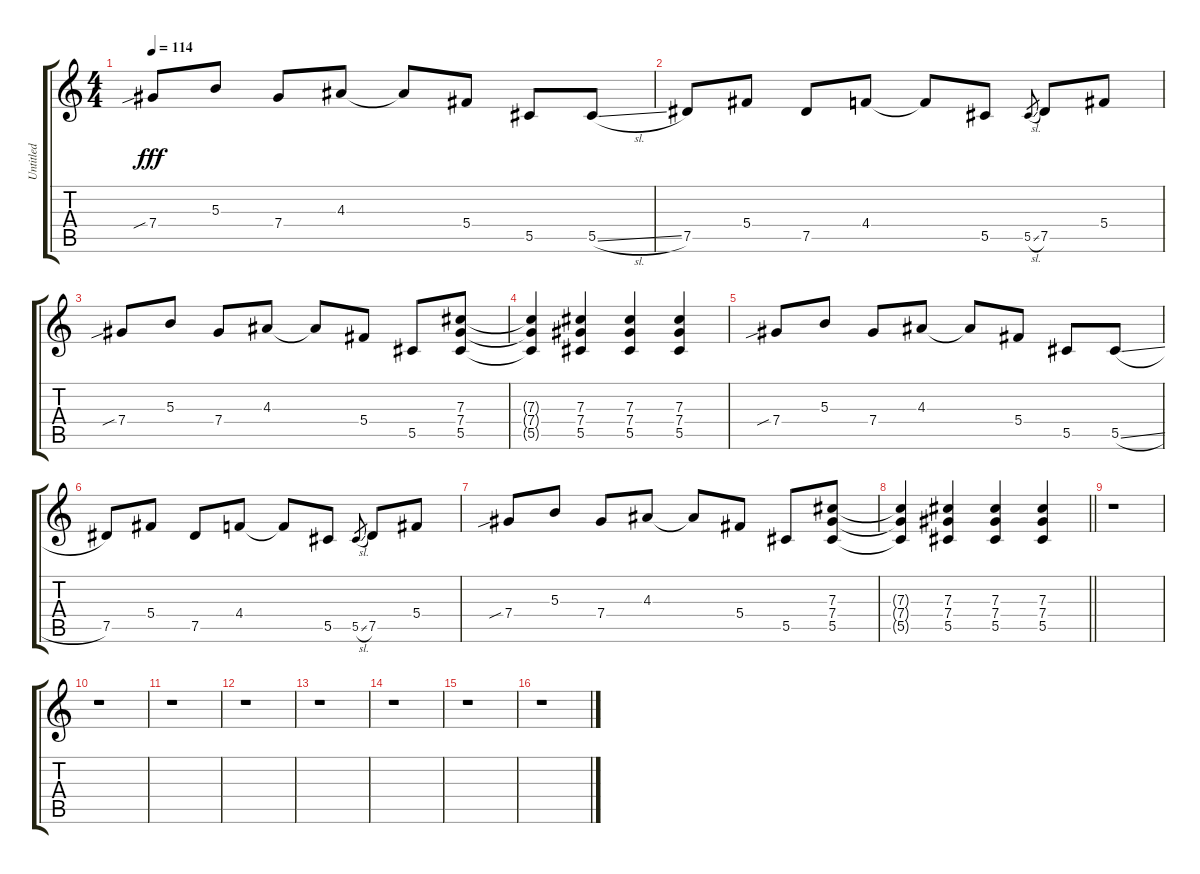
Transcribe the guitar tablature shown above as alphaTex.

\track ("Untitled" "Untitled") {instrument distortionguitar}
\staff {score tabs}
\tuning (Eb4 Bb3 Gb3 Db3 Ab2 Db2) {hide}
\ts (4 4)
\tempo 114
\clef g2
\ks c
7.4{sib}.8{dy fff} 5.3.8 7.4.8 4.3.8 4.3{t}.8 5.4.8 5.5.8 5.5{sl}.8 |
7.5.8 5.4.8 7.5.8 4.4.8 4.4{t}.8 5.5.8 5.5{sl}.8{gr} 7.5.8 5.4.8 |
7.4{sib}.8 5.3.8 7.4.8 4.3.8 4.3{t}.8 5.4.8 5.5.8 (7.3 7.4 5.5).8 |
(7.3{t} 7.4{t} 5.5{t}).4 (7.3 7.4 5.5).4 (7.3 7.4 5.5).4 (7.3 7.4 5.5).4 |
7.4{sib}.8 5.3.8 7.4.8 4.3.8 4.3{t}.8 5.4.8 5.5.8 5.5{sl}.8 |
7.5.8 5.4.8 7.5.8 4.4.8 4.4{t}.8 5.5.8 5.5{sl}.8{gr} 7.5.8 5.4.8 |
7.4{sib}.8 5.3.8 7.4.8 4.3.8 4.3{t}.8 5.4.8 5.5.8 (7.3 7.4 5.5).8 |
\barLineRight lightlight
(7.3{t} 7.4{t} 5.5{t}).4 (7.3 7.4 5.5).4 (7.3 7.4 5.5).4 (7.3 7.4 5.5).4 |
r.1 |
r.1 |
r.1 |
r.1 |
r.1 |
r.1 |
r.1 |
r.1
